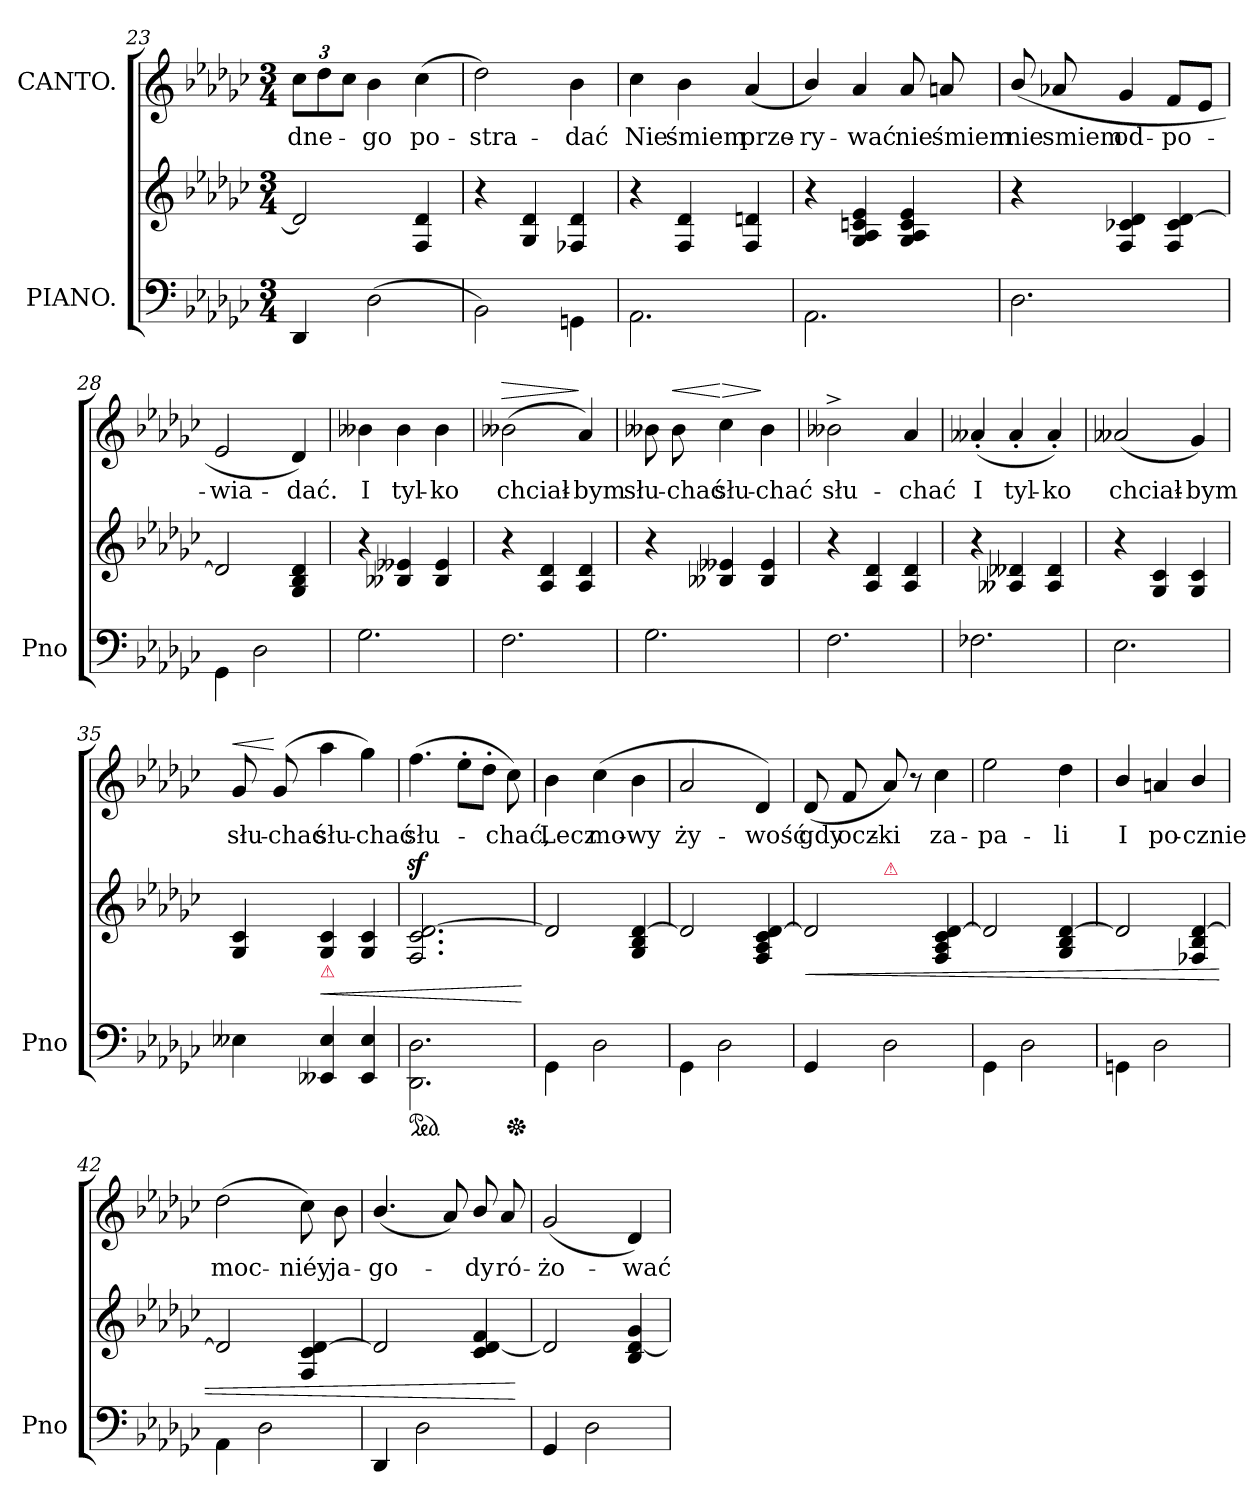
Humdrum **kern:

**kern	**kern	**dynam	**kern	**text	**dynam
*part2	*part2	*part2	*part1	*part1	*part1
*staff3	*staff2	*staff2/3	*staff1	*staff1	*staff1
*I"PIANO.	*	*	*I"CANTO.	*	*
*I'Pno	*	*	*	*	*
*clefF4	*clefG2	*	*clefG2	*	*
*k[b-e-a-d-g-c-]	*k[b-e-a-d-g-c-]	*	*k[b-e-a-d-g-c-]	*	*
*M3/4	*M3/4	*	*M3/4	*	*
=23	=23	=23	=23	=23	=23
4DD-	2d-]	.	12cc-L	dne-	.
.	.	.	12dd-	.	.
.	.	.	12cc-J	.	.
(<2D-	.	.	4b-	-go	.
.	4F/ 4d-/	.	(4cc-	po-	.
=24	=24	=24	=24	=24	=24
2BB-\)	4r	.	2dd-)	-stra-	.
.	4G-/ 4d-/	.	.	.	.
4GGn\	4F-X 4d-	.	4b-	-dać	.
=25	=25	=25	=25	=25	=25
2.AA-\	4r	.	4cc-	Nie	.
.	4F/ 4d-/	.	4b-	śmiem	.
.	4F/ 4dn/	.	(<4a-	prze-	.
=26	=26	=26	=26	=26	=26
2.AA-\	4r	.	4b-/)	-ry-	.
.	4G-/ 4A-/ 4cn/ 4e-/	.	4a-	-wać	.
.	4G-/ 4A-/ 4c/ 4e-/	.	8a-	nie	.
.	.	.	8an	śmiem	.
=27	=27	=27	=27	=27	=27
2.D-	4r	.	(>8b-/	nie	.
.	.	.	8a-X	smiem	.
.	4F/ 4c-X/ 4d-/	.	4g-	od-	.
.	4F/ 4c-/ [4d-/	.	8fL	-po-	.
.	.	.	8e-J	.	.
=28	=28	=28	=28	=28	=28
4GG-\	2d-]	.	2e-	wia-	.
2D-	.	.	.	.	.
.	4G-/ 4B-/ 4d-/	.	4d-)	-dać.	.
=29	=29	=29	=29	=29	=29
2.G-	4r	.	4b--X	I	.
.	4B--X/ 4e--X/	.	4b--	tyl-	.
.	4B--/ 4e--/	.	4b--	-ko	.
=30	=30	=30	=30	=30	=30
!	!	!	!	!	!LO:HP:a
2.F	4r	.	(<2b--X	chciał-	>
.	4A-/ 4d-/	.	.	.	.
.	4A-/ 4d-/	.	4a-)	-bym	]
=31	=31	=31	=31	=31	=31
2.G-	4r	.	8b--X	słu-	.
!	!	!	!	!	!LO:HP:a
.	.	.	8b--	-chać	<
!	!	!	!	!	!LO:HP:n=1:a
.	4B--X/ 4e--X/	.	4cc-	słu-	[ >
.	4B--/ 4e--/	.	4b--	-chać	]
=32	=32	=32	=32	=32	=32
2.F	4r	.	2b--X^	słu-	.
.	4A-/ 4d-/	.	.	.	.
.	4A-/ 4d-/	.	4a-	-chać	.
=33	=33	=33	=33	=33	=33
2.F-X	4r	.	(4a--X'	I	.
.	4A--X/ 4d--X/	.	4a--'	tyl-	.
.	4A--/ 4d--/	.	4a--')	-ko	.
=34	=34	=34	=34	=34	=34
2.E-	4r	.	(2a--X	chciał-	.
.	4G-/ 4c-/	.	.	.	.
.	4G-/ 4c-/	.	4g-)	-bym	.
=35	=35	=35	=35	=35	=35
!	!	!	!	!	!LO:HP:a
4E--X	4G- 4c-	.	8g-	słu-	<
.	.	.	(8g-	-chać	[
!	!LO:TX:b:color=crimson:t=⚠	!	!	!	!
4EE--X 4E--	4G- 4c-	<	4aa-	słu-	.
4EE-- 4E--	4G- 4c-	.	4gg-)	-chać	.
=36	=36	=36	=36	=36	=36
*ped	*	*	*	*	*
*	*^	*	*	*	*
2.DD-\ 2.D-\	2.Fz>/ 2.c-z>/ [2.d-z>/	2ryy	.	(4.ff	słu-	.
.	.	.	.	8ee-'L	.	.
.	.	8ryy	.	8dd-'J	.	.
*Xped	*	*	*	*	*	*
.	.	8ryy	.	8cc-)	-chać,	.
.	.	.	[	.	.	.
*	*v	*v	*	*	*	*
=37	=37	=37	=37	=37	=37
4GG-\	2d-]	.	4b-	Lecz	.
2D-	.	.	(4cc-	mo-	.
.	4G-/ 4B-/ [4d-/	.	4b-	-wy	.
=38	=38	=38	=38	=38	=38
4GG-\	2d-]	.	2a-	ży-	.
2D-	.	.	.	.	.
.	4F/ 4A-/ 4c-/ [4d-/	.	4d-)	-wość	.
=39	=39	=39	=39	=39	=39
!	!LO:TX:b:color=crimson:t=⚠	!	!	!	!
!	!	!LO:HP:b	!	!	!
*	*^	*	*	*	*
4GG-	2d-]	4ryy	<	(8d-	gdy	.
.	.	.	.	8f	ocz-	.
!	!	!LO:TX:a:color=crimson:t=⚠	!	!	!	!
2D-	.	2ryy	.	8a-)	-ki	.
.	.	.	.	8r	.	.
.	4F/ 4A-/ 4c-/ [4d-/	.	.	4cc-	za-	.
*	*v	*v	*	*	*	*
=40	=40	=40	=40	=40	=40
4GG-\	2d-]	.	2ee-	-pa-	.
2D-	.	.	.	.	.
.	4G-/ 4B-/ [4d-/	.	4dd-	-li	.
=41	=41	=41	=41	=41	=41
4GGn\	2d-]	.	4b-/	I	.
2D-	.	.	4an	po-	.
.	4F-X/ 4B-/ [4d-/	.	4b-/	-cznie	.
=42	=42	=42	=42	=42	=42
4AA-\	2d-]	.	(2dd-	moc-	.
2D-	.	.	.	.	.
.	4F/ 4c-/ [4d-/	.	8cc-)	-niéy	.
.	.	.	8b-	ja-	.
=43	=43	=43	=43	=43	=43
4DD-	2d-]	.	(<4.b-/	-go-	.
2D-	.	.	.	.	.
.	.	.	8a-)	.	.
.	4c- [4d- 4f	.	8b-/	-dy	.
.	.	.	8a-	ró-	.
.	.	[	.	.	.
=44	=44	=44	=44	=44	=44
4GG-	2d-]	.	(2g-	-żo-	.
2D-	.	.	.	.	.
.	4B- [4d- 4g-	.	4d-)	-wać	.
=	=	=	=	=	=
*-	*-	*-	*-	*-	*-
